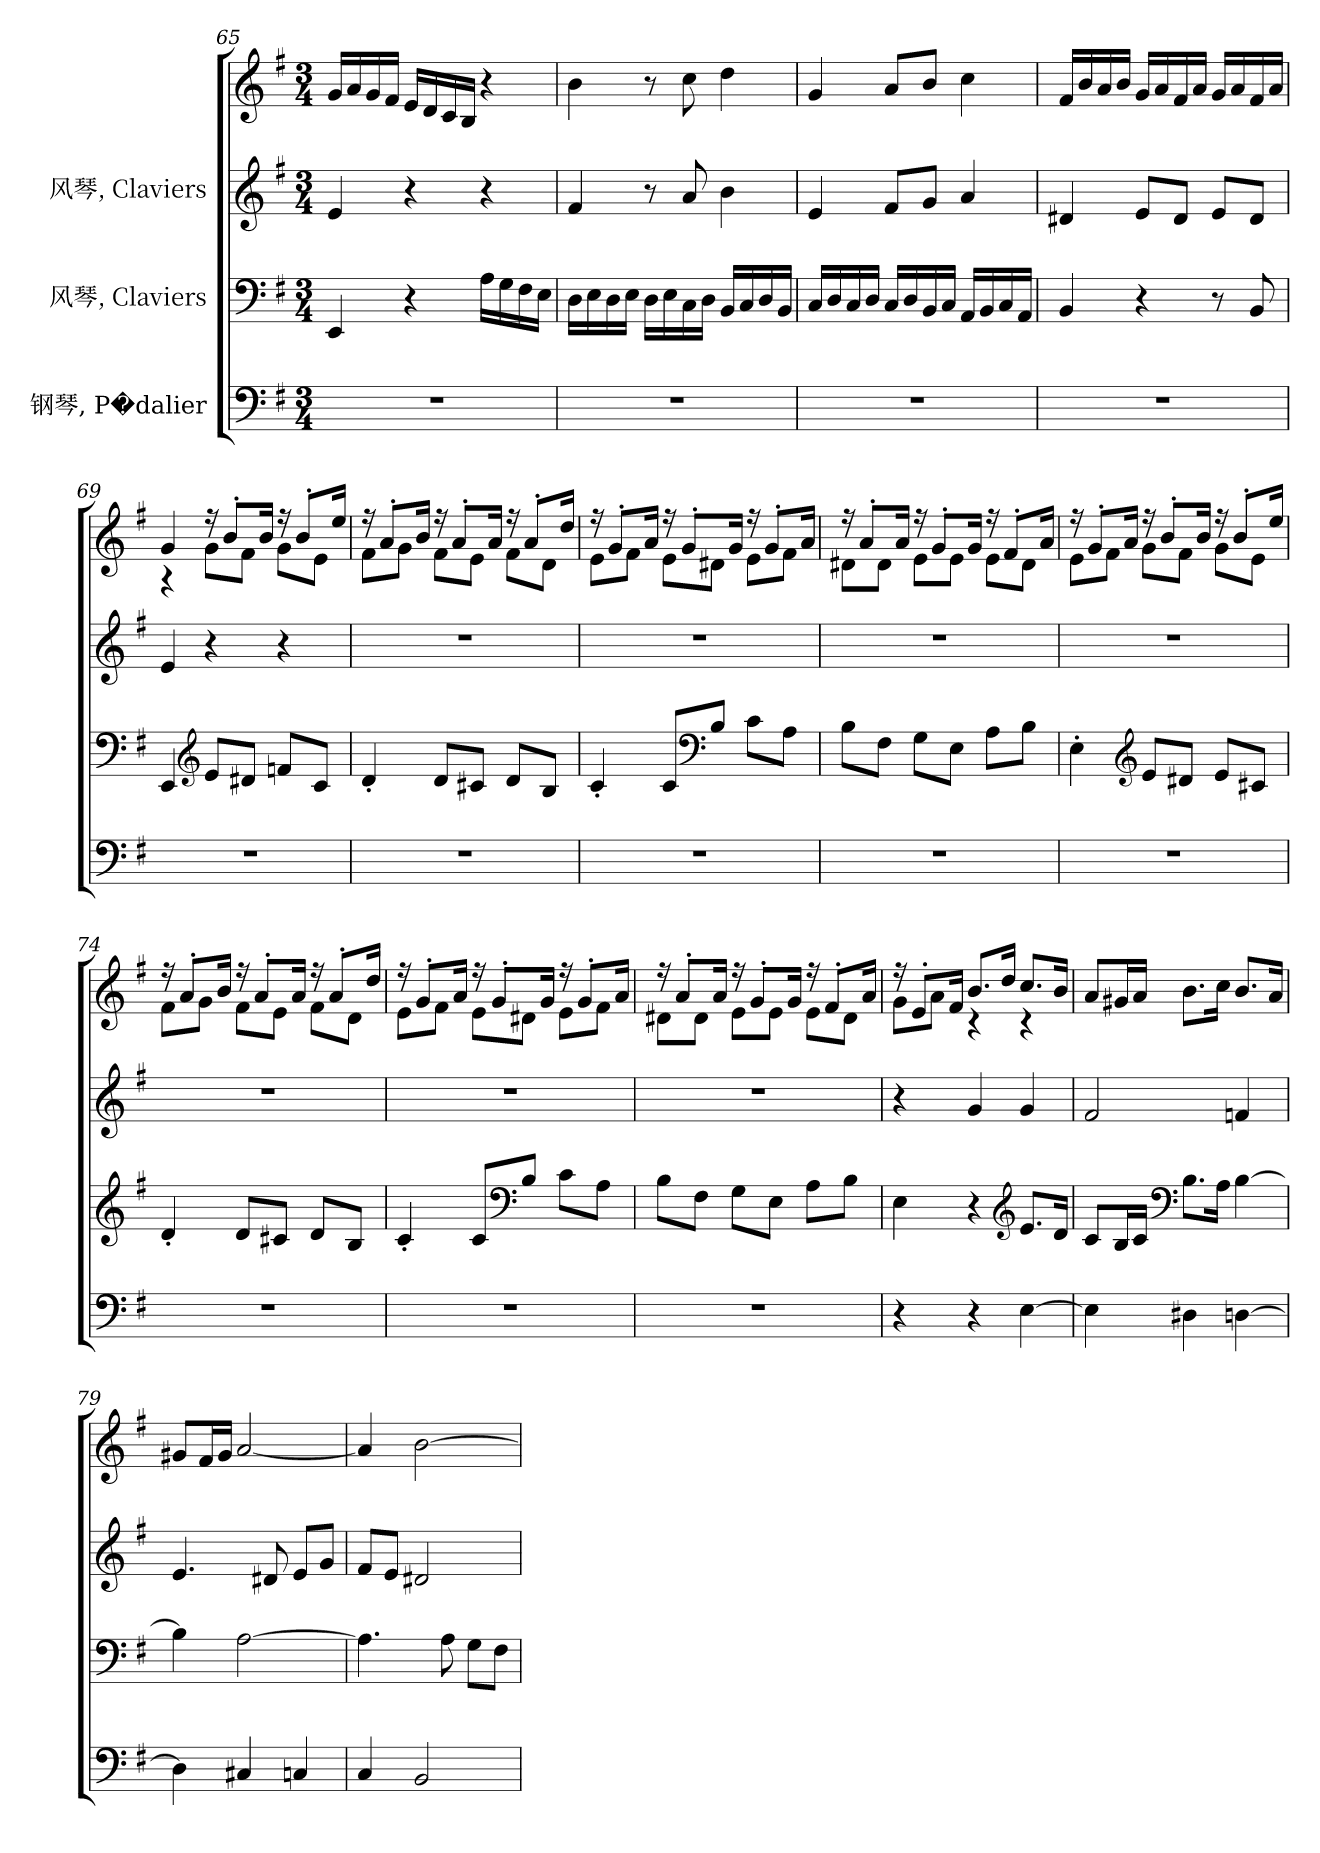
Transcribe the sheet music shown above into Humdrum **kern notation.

**kern	**kern	**kern	**kern
*part3	*part2	*part1	*part1
*staff4	*staff3	*staff2	*staff1
*I"钢琴, P�dalier	*I"风琴, Claviers	*I"风琴, Claviers	*
*clefF4	*clefF4	*clefG2	*clefG2
*k[f#]	*k[f#]	*k[f#]	*k[f#]
*M3/4	*M3/4	*M3/4	*M3/4
=65	=65	=65	=65
2.r	4EE/	4e/	16g/LL
.	.	.	16a/
.	.	.	16g/
.	.	.	16f#/JJ
.	4r	4r	16e/LL
.	.	.	16d/
.	.	.	16c/
.	.	.	16B/JJ
.	16A\LL	4r	4r
.	16G\	.	.
.	16F#\	.	.
.	16E\JJ	.	.
!!LO:PB:g=z
=66	=66	=66	=66
2.r	16D\LL	4f#/	4b\
.	16E\	.	.
.	16D\	.	.
.	16E\JJ	.	.
.	16D\LL	8r	8r
.	16E\	.	.
.	16C\	8a/	8cc\
.	16D\JJ	.	.
.	16BB/LL	4b\	4dd\
.	16C/	.	.
.	16D/	.	.
.	16BB/JJ	.	.
=67	=67	=67	=67
2.r	16C/LL	4e/	4g/
.	16D/	.	.
.	16C/	.	.
.	16D/JJ	.	.
.	16C/LL	8f#/L	8a/L
.	16D/	.	.
.	16BB/	8g/J	8b/J
.	16C/JJ	.	.
.	16AA/LL	4a/	4cc\
.	16BB/	.	.
.	16C/	.	.
.	16AA/JJ	.	.
=68	=68	=68	=68
2.r	4BB/	4d#X/	16f#/LL
.	.	.	16b/
.	.	.	16a/
.	.	.	16b/JJ
.	4r	8e/L	16g/LL
.	.	.	16a/
.	.	8d#/J	16f#/
.	.	.	16a/JJ
.	8r	8e/L	16g/LL
.	.	.	16a/
.	8BB/	8d#/J	16f#/
.	.	.	16a/JJ
!!LO:LB:g=z
=69	=69	=69	=69
*	*	*	*^
2.r	4EE/	4e/	4g/	4r
*	*clefG2	*	*	*
.	8e/L	4r	16r	8g\L
.	.	.	8b'/L	.
.	8d#X/J	.	.	8f#\J
.	.	.	16b/Jk	.
.	8fn/L	4r	16r	8g\L
.	.	.	8b'/L	.
.	8c/J	.	.	8e\J
.	.	.	16ee/Jk	.
=70	=70	=70	=70	=70
2.r	4d'/	2.r	16r	8f#\L
.	.	.	8a'/L	.
.	.	.	.	8g\J
.	.	.	16b/Jk	.
.	8d/L	.	16r	8f#\L
.	.	.	8a'/L	.
.	8c#X/J	.	.	8e\J
.	.	.	16a/Jk	.
.	8d/L	.	16r	8f#\L
.	.	.	8a'/L	.
.	8B/J	.	.	8d\J
.	.	.	16dd/Jk	.
=71	=71	=71	=71	=71
2.r	4c'/	2.r	16r	8e\L
.	.	.	8g'/L	.
.	.	.	.	8f#\J
.	.	.	16a/Jk	.
.	8c/L	.	16r	8e\L
.	.	.	8g'/L	.
*	*clefF4	*	*	*
.	8B/J	.	.	8d#X\J
.	.	.	16g/Jk	.
.	8c\L	.	16r	8e\L
.	.	.	8g'/L	.
.	8A\J	.	.	8f#\J
.	.	.	16a/Jk	.
!!LO:LB:g=z	!!
=72	=72	=72	=72	=72
2.r	8B\L	2.r	16r	8d#X\L
.	.	.	8a'/L	.
.	8F#\J	.	.	8d#\J
.	.	.	16a/Jk	.
.	8G\L	.	16r	8e\L
.	.	.	8g'/L	.
.	8E\J	.	.	8e\J
.	.	.	16g/Jk	.
.	8A\L	.	16r	8e\L
.	.	.	8f#'/L	.
.	8B\J	.	.	8d#\J
.	.	.	16a/Jk	.
=73	=73	=73	=73	=73
2.r	4E'\	2.r	16r	8e\L
.	.	.	8g'/L	.
.	.	.	.	8f#\J
.	.	.	16a/Jk	.
*	*clefG2	*	*	*
.	8e/L	.	16r	8g\L
.	.	.	8b'/L	.
.	8d#X/J	.	.	8f#\J
.	.	.	16b/Jk	.
.	8e/L	.	16r	8g\L
.	.	.	8b'/L	.
.	8c#X/J	.	.	8e\J
.	.	.	16ee/Jk	.
=74	=74	=74	=74	=74
2.r	4d'/	2.r	16r	8f#\L
.	.	.	8a'/L	.
.	.	.	.	8g\J
.	.	.	16b/Jk	.
.	8d/L	.	16r	8f#\L
.	.	.	8a'/L	.
.	8c#X/J	.	.	8e\J
.	.	.	16a/Jk	.
.	8d/L	.	16r	8f#\L
.	.	.	8a'/L	.
.	8B/J	.	.	8d\J
.	.	.	16dd/Jk	.
!!LO:PB:g=z	!!
=75	=75	=75	=75	=75
2.r	4c'/	2.r	16r	8e\L
.	.	.	8g'/L	.
.	.	.	.	8f#\J
.	.	.	16a/Jk	.
.	8c/L	.	16r	8e\L
.	.	.	8g'/L	.
*	*clefF4	*	*	*
.	8B/J	.	.	8d#X\J
.	.	.	16g/Jk	.
.	8c\L	.	16r	8e\L
.	.	.	8g'/L	.
.	8A\J	.	.	8f#\J
.	.	.	16a/Jk	.
=76	=76	=76	=76	=76
2.r	8B\L	2.r	16r	8d#X\L
.	.	.	8a'/L	.
.	8F#\J	.	.	8d#\J
.	.	.	16a/Jk	.
.	8G\L	.	16r	8e\L
.	.	.	8g'/L	.
.	8E\J	.	.	8e\J
.	.	.	16g/Jk	.
.	8A\L	.	16r	8e\L
.	.	.	8f#'/L	.
.	8B\J	.	.	8d#\J
.	.	.	16a/Jk	.
=77	=77	=77	=77	=77
4r	4E\	4r	16r	8g\L
.	.	.	8e'/L	.
.	.	.	.	8a\J
.	.	.	16f#/Jk	.
4r	4r	4g/	8.b/L	4r
.	.	.	16dd/Jk	.
*	*clefG2	*	*	*
[4E\	8.e/L	4g/	8.cc/L	4r
.	16d/Jk	.	16b/Jk	.
*	*	*	*v	*v
!!LO:LB:g=z
=78	=78	=78	=78
4E\]	8c/L	2f#/	8a/L
.	16B/L	.	16g#X/L
.	16c/JJ	.	16a/JJ
*	*clefF4	*	*
4D#X\	8.B\L	.	8.b\L
.	16A\Jk	.	16cc\Jk
[4Dn\	[4B\	4fn/	8.b/L
.	.	.	16a/Jk
=79	=79	=79	=79
4D\]	4B\]	4.e/	8g#X/L
.	.	.	16f#/L
.	.	.	16g#/JJ
4C#X/	[2A\	.	[2a/
.	.	8d#X/	.
4Cn/	.	8e/L	.
.	.	8g/J	.
=80	=80	=80	=80
4C/	4.A\]	8f#/L	4a/]
.	.	8e/J	.
2BB/	.	2d#X/	[2b\
.	8A\	.	.
.	8G\L	.	.
.	8F#\J	.	.
=	=	=	=
*-	*-	*-	*-
